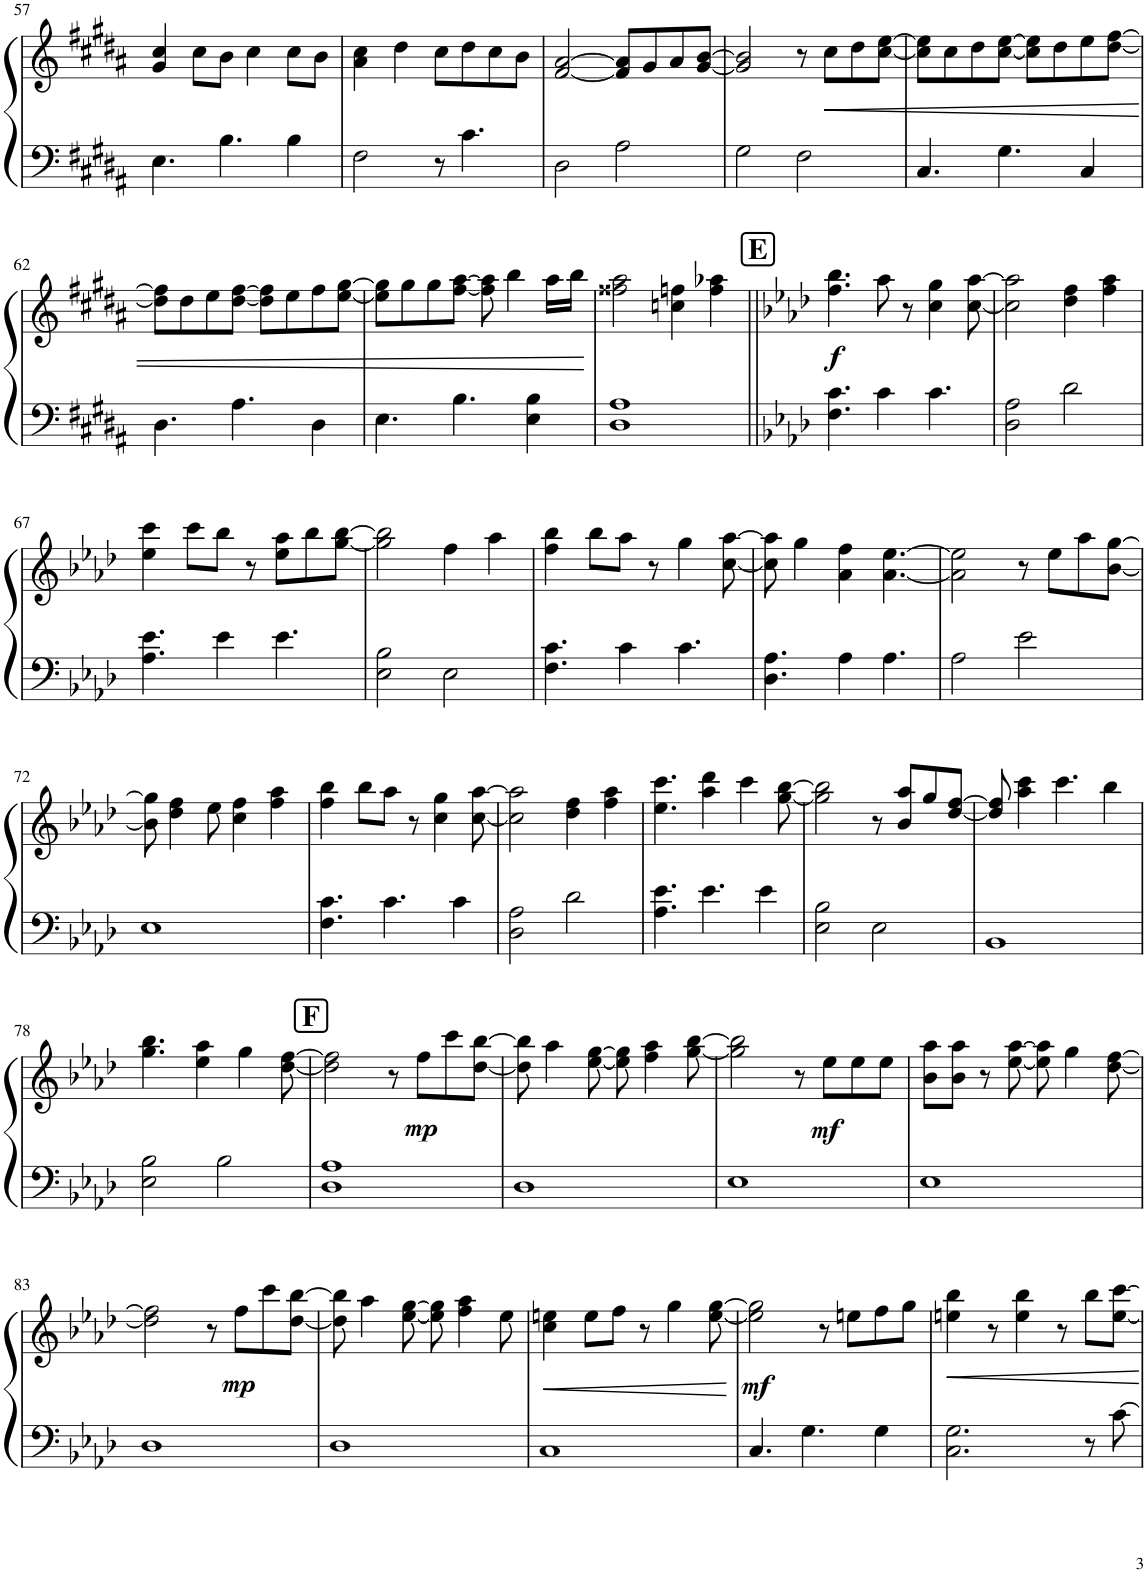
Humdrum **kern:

**kern	**kern	**dynam
*part1	*part1	*part1
*staff2	*staff1	*staff1/2
*I"Piano	*	*
*I'Pno.	*	*
!!LO:PB:g=z
*clefF4	*clefG2	*
*Trd2c4	*Trd2c4	*
*k[f#c#g#d#a#]	*k[f#c#g#d#a#]	*
*M4/4	*M4/4	*
=57	=57	=57
4.E\	4g#/ 4cc#/	.
.	8cc#\L	.
4.B\	8b\J	.
.	4cc#\	.
4B\	8cc#\L	.
.	8b\J	.
=58	=58	=58
2F#\	4a#\ 4cc#\	.
.	4dd#\	.
8r	8cc#\L	.
4.c#\	8dd#\	.
.	8cc#\	.
.	8b\J	.
=59	=59	=59
2D#\	[2f#/ [2a#/	.
2A#\	8f#/] 8a#/]L	.
.	8g#/	.
.	8a#/	.
.	[8g#/ [8b/J	.
=60	=60	=60
2G#\	2g#/] 2b/]	.
2F#\	8r	.
!	!	!LO:HP:b
.	8cc#\L	<
.	8dd#\	.
.	[8cc#\ [8ee\J	.
=61	=61	=61
4.C#/	8cc#\] 8ee\]L	.
.	8cc#\	.
.	8dd#\	.
4.G#\	[8cc#\ [8ee\J	.
.	8cc#\] 8ee\]L	.
.	8dd#\	.
4C#/	8ee\	.
.	[8dd#\ [8ff#\J	.
!!LO:LB:g=z
=62	=62	=62
4.D#\	8dd#\] 8ff#\]L	.
.	8dd#\	.
.	8ee\	.
4.A#\	[8dd#\ [8ff#\J	.
.	8dd#\] 8ff#\]L	.
.	8ee\	.
4D#\	8ff#\	.
.	[8ee\ [8gg#\J	.
=63	=63	=63
*	*^	*
4.E\	8ee\] 8gg#\]L	2..ryy	.
.	8gg#\	.	.
.	8gg#\	.	.
4.B\	[8ff#\ [8aa#\J	.	.
.	8ff#\] 8aa#\]	.	.
.	4bb\	.	.
4E\ 4B\	.	.	.
.	16aa#\LL	8ryy	.
.	16bb\JJ	.	.
*	*v	*v	*
.	.	[
=64	=64	=64
*	*^	*
1D# 1A#	2ff##X\ 2aa#\	2ryy	.
.	4ccn\ 4ffn\	2ryy	.
.	4ff\ 4aa-X\	.	.
*	*v	*v	*
!!LO:REH:place=s1:a:B:cj:fs=14:t=E
=65||	=65||	=65||
*k[b-e-a-d-]	*k[b-e-a-d-]	*
!	!	!LO:DY:b
4.F\ 4.c\	4.ff\ 4.bb-\	f
4c\	8aa-\	.
.	8r	.
4.c\	4cc\ 4gg\	.
.	[8cc\ [8aa-\	.
=66	=66	=66
2D-\ 2A-\	2cc\] 2aa-\]	.
2d-\	4dd-\ 4ff\	.
.	4ff\ 4aa-\	.
!!LO:LB:g=z
=67	=67	=67
4.A-\ 4.e-\	4ee-\ 4ccc\	.
.	8ccc\L	.
4e-\	8bb-\J	.
.	8r	.
4.e-\	8ee-\ 8aa-\L	.
.	8bb-\	.
.	[8gg\ [8bb-\J	.
=68	=68	=68
2E-\ 2B-\	2gg\] 2bb-\]	.
2E-\	4ff\	.
.	4aa-\	.
=69	=69	=69
4.F\ 4.c\	4ff\ 4bb-\	.
.	8bb-\L	.
4c\	8aa-\J	.
.	8r	.
4.c\	4gg\	.
.	[8cc\ [8aa-\	.
=70	=70	=70
4.D-\ 4.A-\	8cc\] 8aa-\]	.
.	4gg\	.
4A-\	4a-\ 4ff\	.
4.A-\	[4.a-\ [4.ee-\	.
=71	=71	=71
2A-\	2a-\] 2ee-\]	.
2e-\	8r	.
.	8ee-\L	.
.	8aa-\	.
.	[8b-\ [8gg\J	.
!!LO:LB:g=z
=72	=72	=72
1E-	8b-\] 8gg\]	.
.	4dd-\ 4ff\	.
.	8ee-\	.
.	4cc\ 4ff\	.
.	4ff\ 4aa-\	.
=73	=73	=73
4.F\ 4.c\	4ff\ 4bb-\	.
.	8bb-\L	.
4.c\	8aa-\J	.
.	8r	.
.	4cc\ 4gg\	.
4c\	.	.
.	[8cc\ [8aa-\	.
=74	=74	=74
2D-\ 2A-\	2cc\] 2aa-\]	.
2d-\	4dd-\ 4ff\	.
.	4ff\ 4aa-\	.
=75	=75	=75
4.A-\ 4.e-\	4.ee-\ 4.ccc\	.
4.e-\	4aa-\ 4ddd-\	.
.	4ccc\	.
4e-\	.	.
.	[8gg\ [8bb-\	.
=76	=76	=76
2E-\ 2B-\	2gg\] 2bb-\]	.
2E-\	8r	.
.	8b-/ 8aa-/L	.
.	8gg/	.
.	[8dd-/ [8ff/J	.
=77	=77	=77
1BB-	8dd-/] 8ff/]	.
.	4aa-\ 4ccc\	.
.	4.ccc\	.
.	4bb-\	.
!!LO:LB:g=z
=78	=78	=78
2E-\ 2B-\	4.gg\ 4.bb-\	.
.	4ee-\ 4aa-\	.
2B-\	.	.
.	4gg\	.
.	[8dd-\ [8ff\	.
!!LO:REH:place=s1:a:B:cj:fs=14:t=F
=79	=79	=79
1D- 1A-	2dd-\] 2ff\]	.
.	8r	.
!	!	!LO:DY:b
.	8ff\L	mp
.	8ccc\	.
.	[8dd-\ [8bb-\J	.
=80	=80	=80
1D-	8dd-\] 8bb-\]	.
.	4aa-\	.
.	[8ee-\ [8gg\	.
.	8ee-\] 8gg\]	.
.	4ff\ 4aa-\	.
.	[8gg\ [8bb-\	.
=81	=81	=81
1E-	2gg\] 2bb-\]	.
.	8r	.
!	!	!LO:DY:b
.	8ee-\L	mf
.	8ee-\	.
.	8ee-\J	.
=82	=82	=82
1E-	8b-\ 8aa-\L	.
.	8b-\ 8aa-\J	.
.	8r	.
.	[8ee-\ [8aa-\	.
.	8ee-\] 8aa-\]	.
.	4gg\	.
.	[8dd-\ [8ff\	.
!!LO:LB:g=z
=83	=83	=83
1D-	2dd-\] 2ff\]	.
.	8r	.
!	!	!LO:DY:b
.	8ff\L	mp
.	8ccc\	.
.	[8dd-\ [8bb-\J	.
=84	=84	=84
1D-	8dd-\] 8bb-\]	.
.	4aa-\	.
.	[8ee-\ [8gg\	.
.	8ee-\] 8gg\]	.
.	4ff\ 4aa-\	.
.	8ee-\	.
=85	=85	=85
!	!	!LO:HP:b
1C	4cc\ 4een\	<
.	8ee\L	.
.	8ff\J	.
.	8r	.
.	4gg\	.
.	[8ee\ [8gg\	.
.	.	[
=86	=86	=86
!	!	!LO:DY:b
4.C/	2ee\] 2gg\]	mf
4.G\	.	.
.	8r	.
.	8een\L	.
4G\	8ff\	.
.	8gg\J	.
=87	=87	=87
2.C\ 2.G\	4een\ 4bb-\	.
.	8r	.
.	4ee\ 4bb-\	.
.	8r	.
8r	8bb-\L	.
[8c\	[8ee\ [8ccc\J	.
=	=	=
*-	*-	*-
